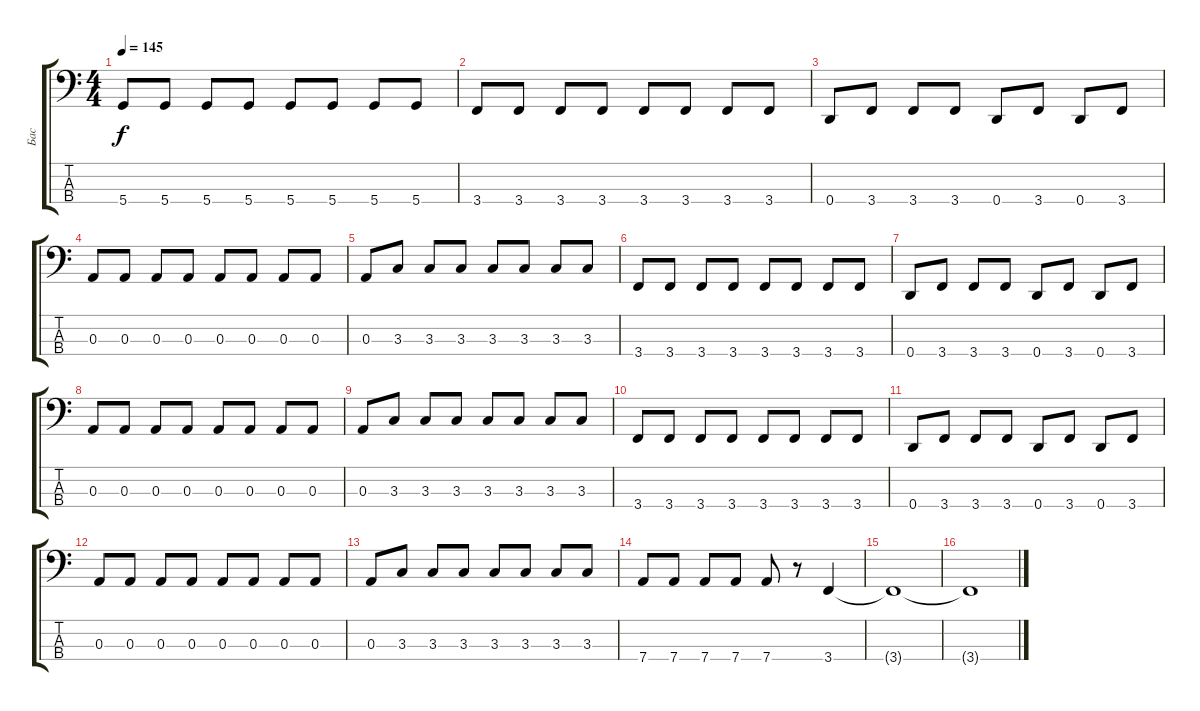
\track ("Бас" "Бас") {instrument electricbassfinger}
\staff {score tabs}
\tuning (G2 D2 A1 D1) {hide}
\ts (4 4)
\tempo 145
\clef f4
\ks c
5.4.8{dy f} 5.4.8 5.4.8 5.4.8 5.4.8 5.4.8 5.4.8 5.4.8 |
3.4.8 3.4.8 3.4.8 3.4.8 3.4.8 3.4.8 3.4.8 3.4.8 |
0.4.8 3.4.8 3.4.8 3.4.8 0.4.8 3.4.8 0.4.8 3.4.8 |
0.3.8 0.3.8 0.3.8 0.3.8 0.3.8 0.3.8 0.3.8 0.3.8 |
0.3.8 3.3.8 3.3.8 3.3.8 3.3.8 3.3.8 3.3.8 3.3.8 |
3.4.8 3.4.8 3.4.8 3.4.8 3.4.8 3.4.8 3.4.8 3.4.8 |
0.4.8 3.4.8 3.4.8 3.4.8 0.4.8 3.4.8 0.4.8 3.4.8 |
0.3.8 0.3.8 0.3.8 0.3.8 0.3.8 0.3.8 0.3.8 0.3.8 |
0.3.8 3.3.8 3.3.8 3.3.8 3.3.8 3.3.8 3.3.8 3.3.8 |
3.4.8 3.4.8 3.4.8 3.4.8 3.4.8 3.4.8 3.4.8 3.4.8 |
0.4.8 3.4.8 3.4.8 3.4.8 0.4.8 3.4.8 0.4.8 3.4.8 |
0.3.8 0.3.8 0.3.8 0.3.8 0.3.8 0.3.8 0.3.8 0.3.8 |
0.3.8 3.3.8 3.3.8 3.3.8 3.3.8 3.3.8 3.3.8 3.3.8 |
7.4.8 7.4.8 7.4.8 7.4.8 7.4.8 r.8 3.4.4 |
3.4{t}.1 |
3.4{t}.1
